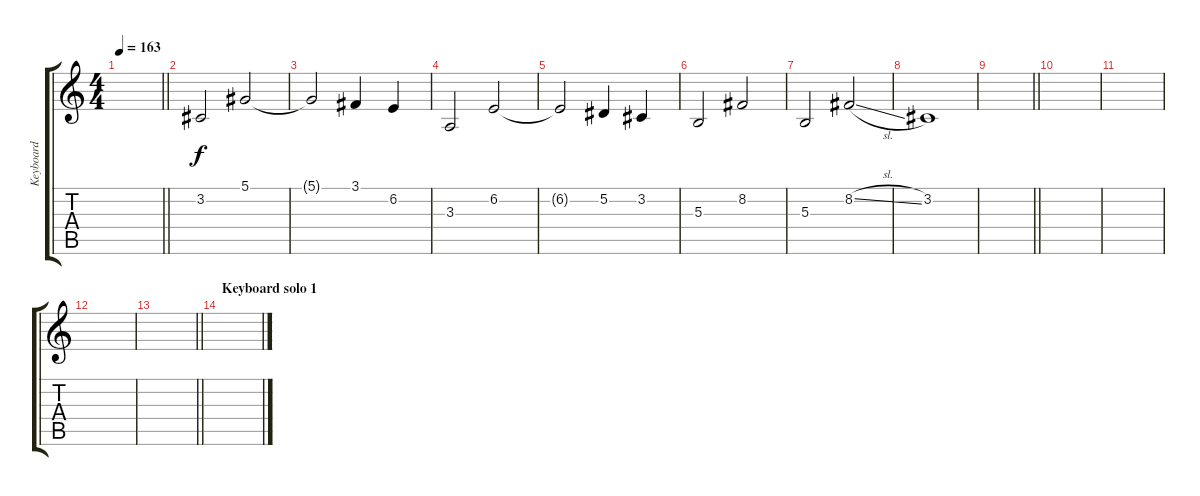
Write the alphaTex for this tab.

\track ("Keyboard" "Keyboard") {instrument lead6voice}
\staff {score tabs}
\tuning (Eb4 Bb3 Gb3 Db3 Ab2 Eb2) {hide}
\ts (4 4)
\tempo 163
\clef g2
\barLineRight lightlight
\ks c
|
3.2.2 5.1.2 |
5.1{t}.2 3.1.4 6.2.4 |
3.3.2 6.2.2 |
6.2{t}.2 5.2.4 3.2.4 |
5.3.2 8.2.2 |
5.3.2 8.2{sl}.2 |
3.2.1 |
\barLineRight lightlight
|
\section ("" "")
|
|
|
\barLineRight lightlight
|
\section ("" "Keyboard solo 1")
